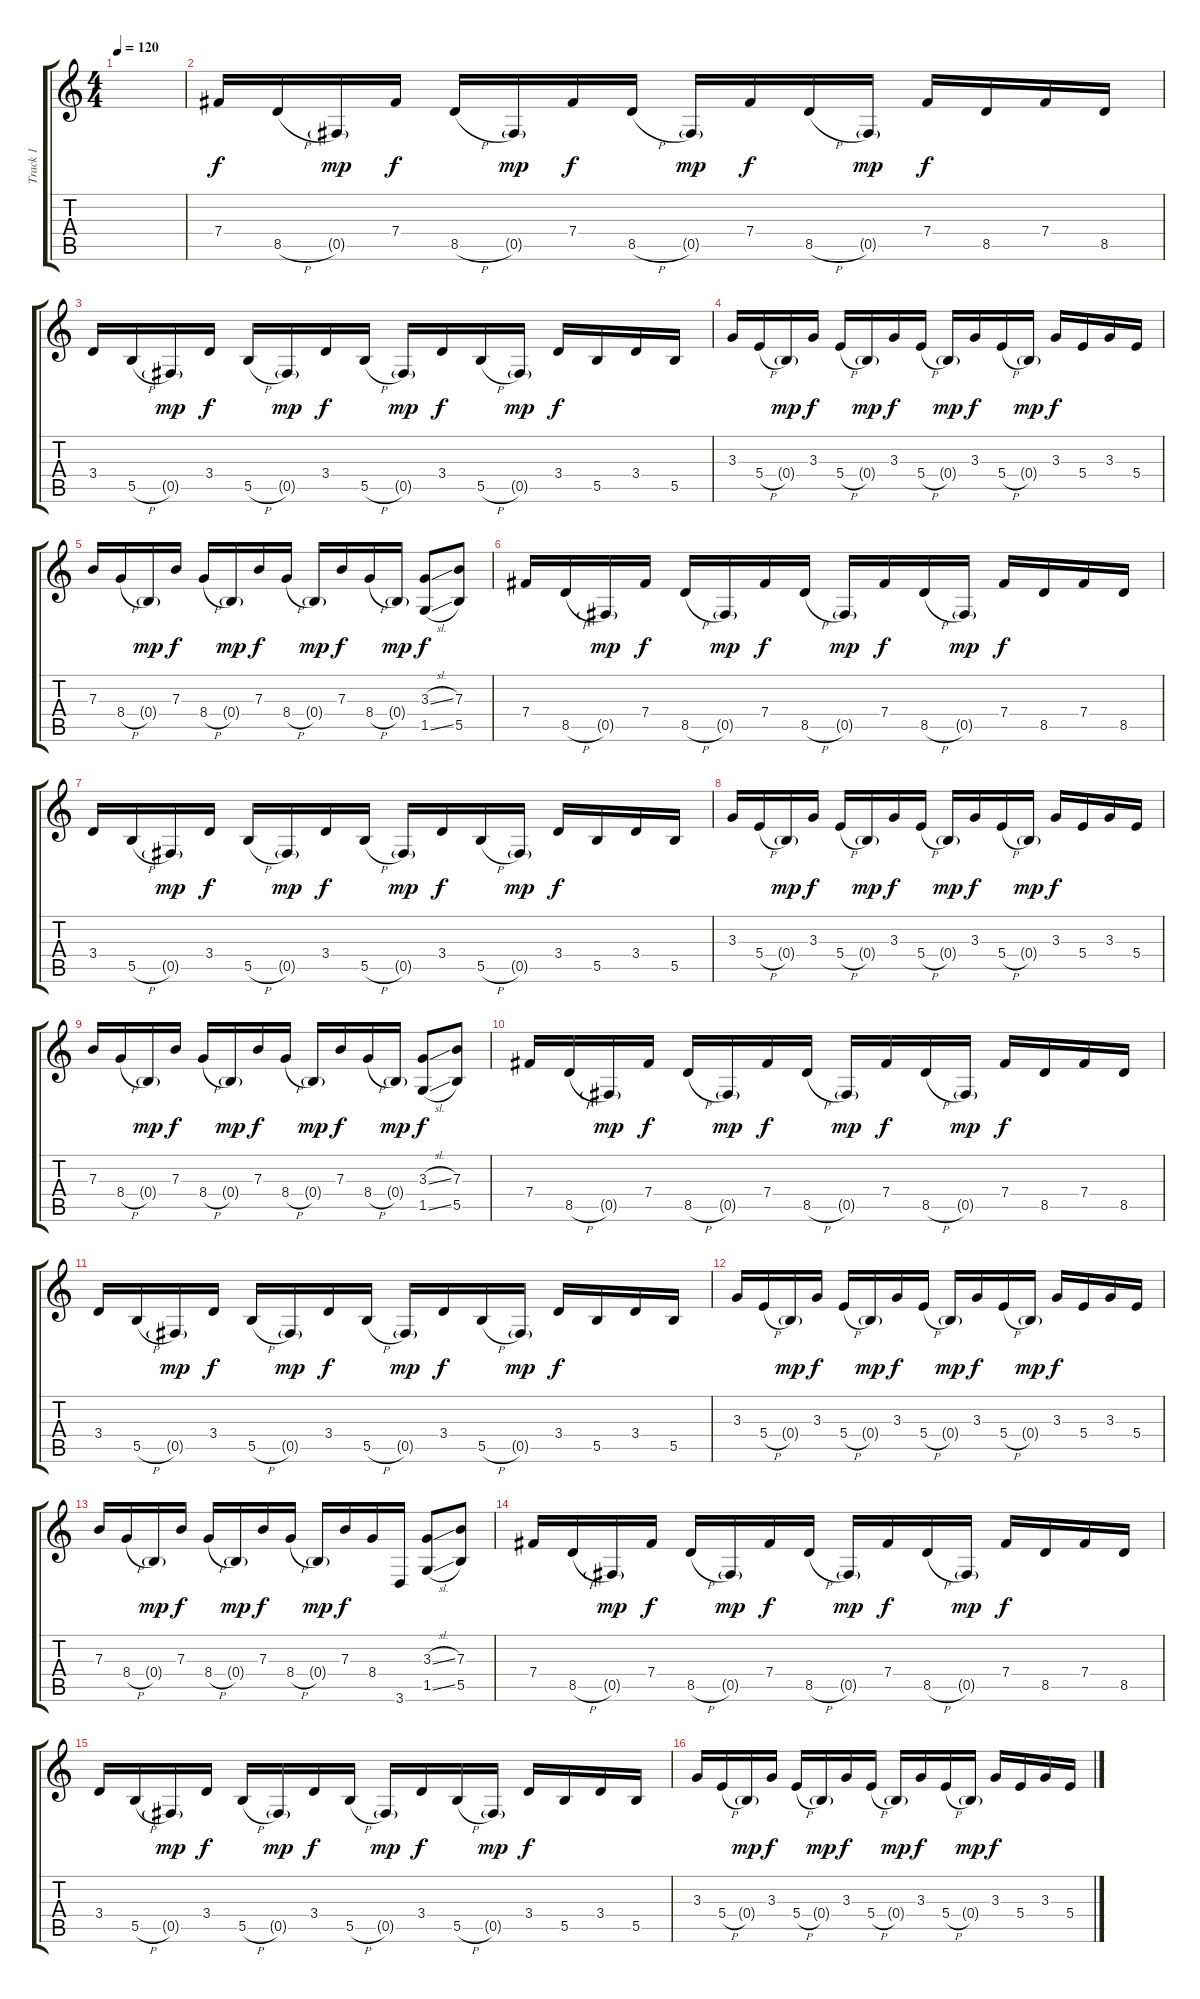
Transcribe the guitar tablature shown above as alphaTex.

\track ("Track 1" "Track 1") {instrument distortionguitar}
\staff {score tabs}
\tuning (Db4 Ab3 E3 B2 Gb2 B1) {hide}
\ts (4 4)
\tempo 120
\clef g2
\ks c
|
7.4.16 8.5{h}.16 0.5{g}.16{dy mp} 7.4.16{dy f} 8.5{h}.16 0.5{g}.16{dy mp} 7.4.16{dy f} 8.5{h}.16 0.5{g}.16{dy mp} 7.4.16{dy f} 8.5{h}.16 0.5{g}.16{dy mp} 7.4.16{dy f} 8.5.16 7.4.16 8.5.16 |
3.4.16 5.5{h}.16 0.5{g}.16{dy mp} 3.4.16{dy f} 5.5{h}.16 0.5{g}.16{dy mp} 3.4.16{dy f} 5.5{h}.16 0.5{g}.16{dy mp} 3.4.16{dy f} 5.5{h}.16 0.5{g}.16{dy mp} 3.4.16{dy f} 5.5.16 3.4.16 5.5.16 |
3.3.16 5.4{h}.16 0.4{g}.16{dy mp} 3.3.16{dy f} 5.4{h}.16 0.4{g}.16{dy mp} 3.3.16{dy f} 5.4{h}.16 0.4{g}.16{dy mp} 3.3.16{dy f} 5.4{h}.16 0.4{g}.16{dy mp} 3.3.16{dy f} 5.4.16 3.3.16 5.4.16 |
7.3.16 8.4{h}.16 0.4{g}.16{dy mp} 7.3.16{dy f} 8.4{h}.16 0.4{g}.16{dy mp} 7.3.16{dy f} 8.4{h}.16 0.4{g}.16{dy mp} 7.3.16{dy f} 8.4{h}.16 0.4{g}.16{dy mp} (3.3{sl} 1.5{sl}).8{dy f} (7.3 5.5).8 |
7.4.16 8.5{h}.16 0.5{g}.16{dy mp} 7.4.16{dy f} 8.5{h}.16 0.5{g}.16{dy mp} 7.4.16{dy f} 8.5{h}.16 0.5{g}.16{dy mp} 7.4.16{dy f} 8.5{h}.16 0.5{g}.16{dy mp} 7.4.16{dy f} 8.5.16 7.4.16 8.5.16 |
3.4.16 5.5{h}.16 0.5{g}.16{dy mp} 3.4.16{dy f} 5.5{h}.16 0.5{g}.16{dy mp} 3.4.16{dy f} 5.5{h}.16 0.5{g}.16{dy mp} 3.4.16{dy f} 5.5{h}.16 0.5{g}.16{dy mp} 3.4.16{dy f} 5.5.16 3.4.16 5.5.16 |
3.3.16 5.4{h}.16 0.4{g}.16{dy mp} 3.3.16{dy f} 5.4{h}.16 0.4{g}.16{dy mp} 3.3.16{dy f} 5.4{h}.16 0.4{g}.16{dy mp} 3.3.16{dy f} 5.4{h}.16 0.4{g}.16{dy mp} 3.3.16{dy f} 5.4.16 3.3.16 5.4.16 |
7.3.16 8.4{h}.16 0.4{g}.16{dy mp} 7.3.16{dy f} 8.4{h}.16 0.4{g}.16{dy mp} 7.3.16{dy f} 8.4{h}.16 0.4{g}.16{dy mp} 7.3.16{dy f} 8.4{h}.16 0.4{g}.16{dy mp} (3.3{sl} 1.5{sl}).8{dy f} (7.3 5.5).8 |
7.4.16 8.5{h}.16 0.5{g}.16{dy mp} 7.4.16{dy f} 8.5{h}.16 0.5{g}.16{dy mp} 7.4.16{dy f} 8.5{h}.16 0.5{g}.16{dy mp} 7.4.16{dy f} 8.5{h}.16 0.5{g}.16{dy mp} 7.4.16{dy f} 8.5.16 7.4.16 8.5.16 |
3.4.16 5.5{h}.16 0.5{g}.16{dy mp} 3.4.16{dy f} 5.5{h}.16 0.5{g}.16{dy mp} 3.4.16{dy f} 5.5{h}.16 0.5{g}.16{dy mp} 3.4.16{dy f} 5.5{h}.16 0.5{g}.16{dy mp} 3.4.16{dy f} 5.5.16 3.4.16 5.5.16 |
3.3.16 5.4{h}.16 0.4{g}.16{dy mp} 3.3.16{dy f} 5.4{h}.16 0.4{g}.16{dy mp} 3.3.16{dy f} 5.4{h}.16 0.4{g}.16{dy mp} 3.3.16{dy f} 5.4{h}.16 0.4{g}.16{dy mp} 3.3.16{dy f} 5.4.16 3.3.16 5.4.16 |
7.3.16 8.4{h}.16 0.4{g}.16{dy mp} 7.3.16{dy f} 8.4{h}.16 0.4{g}.16{dy mp} 7.3.16{dy f} 8.4{h}.16 0.4{g}.16{dy mp} 7.3.16{dy f} 8.4.16 3.6.16 (3.3{sl} 1.5{sl}).8 (7.3 5.5).8 |
7.4.16 8.5{h}.16 0.5{g}.16{dy mp} 7.4.16{dy f} 8.5{h}.16 0.5{g}.16{dy mp} 7.4.16{dy f} 8.5{h}.16 0.5{g}.16{dy mp} 7.4.16{dy f} 8.5{h}.16 0.5{g}.16{dy mp} 7.4.16{dy f} 8.5.16 7.4.16 8.5.16 |
3.4.16 5.5{h}.16 0.5{g}.16{dy mp} 3.4.16{dy f} 5.5{h}.16 0.5{g}.16{dy mp} 3.4.16{dy f} 5.5{h}.16 0.5{g}.16{dy mp} 3.4.16{dy f} 5.5{h}.16 0.5{g}.16{dy mp} 3.4.16{dy f} 5.5.16 3.4.16 5.5.16 |
3.3.16 5.4{h}.16 0.4{g}.16{dy mp} 3.3.16{dy f} 5.4{h}.16 0.4{g}.16{dy mp} 3.3.16{dy f} 5.4{h}.16 0.4{g}.16{dy mp} 3.3.16{dy f} 5.4{h}.16 0.4{g}.16{dy mp} 3.3.16{dy f} 5.4.16 3.3.16 5.4.16
